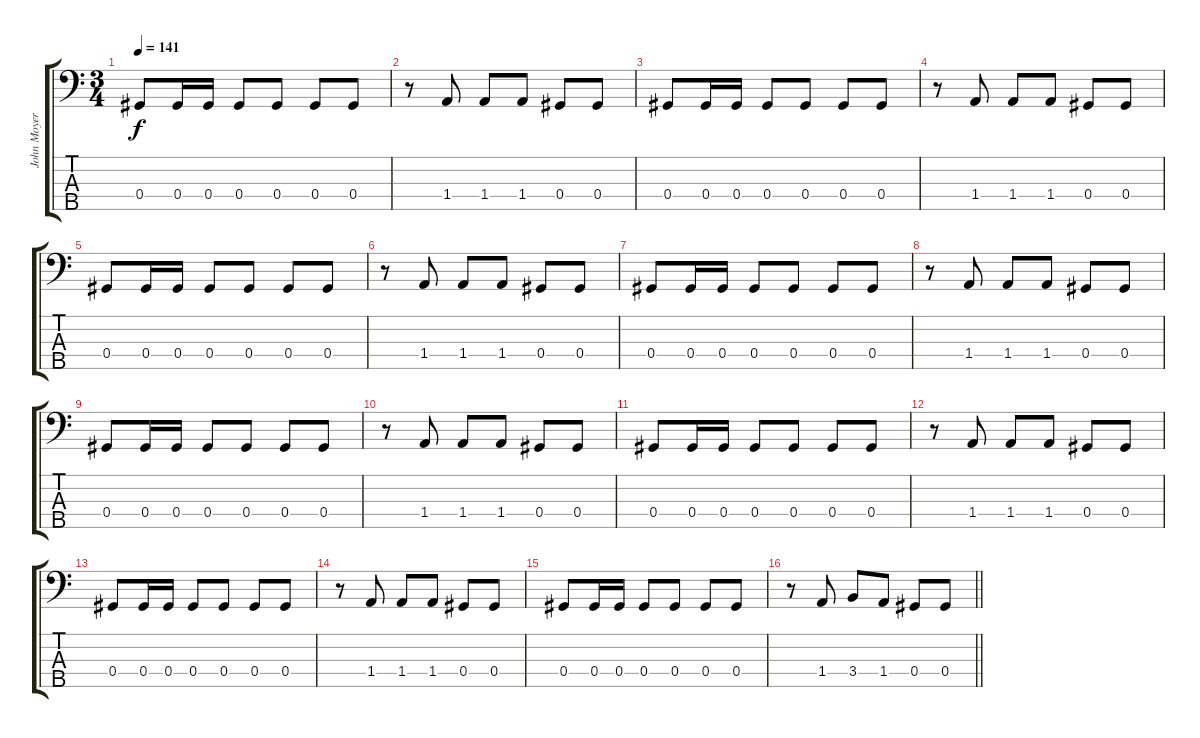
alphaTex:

\track ("John Moyer (Bass)" "John Moyer") {instrument electricbassfinger}
\staff {score tabs}
\tuning (Ab2 Gb2 Db2 Ab1 Db1) {hide}
\ts (3 4)
\tempo 141
\clef f4
\ks c
0.4.8{dy f} 0.4.16 0.4.16 0.4.8 0.4.8 0.4.8 0.4.8 |
r.8 1.4.8 1.4.8 1.4.8 0.4.8 0.4.8 |
0.4.8 0.4.16 0.4.16 0.4.8 0.4.8 0.4.8 0.4.8 |
r.8 1.4.8 1.4.8 1.4.8 0.4.8 0.4.8 |
0.4.8 0.4.16 0.4.16 0.4.8 0.4.8 0.4.8 0.4.8 |
r.8 1.4.8 1.4.8 1.4.8 0.4.8 0.4.8 |
0.4.8 0.4.16 0.4.16 0.4.8 0.4.8 0.4.8 0.4.8 |
r.8 1.4.8 1.4.8 1.4.8 0.4.8 0.4.8 |
0.4.8 0.4.16 0.4.16 0.4.8 0.4.8 0.4.8 0.4.8 |
r.8 1.4.8 1.4.8 1.4.8 0.4.8 0.4.8 |
0.4.8 0.4.16 0.4.16 0.4.8 0.4.8 0.4.8 0.4.8 |
r.8 1.4.8 1.4.8 1.4.8 0.4.8 0.4.8 |
0.4.8 0.4.16 0.4.16 0.4.8 0.4.8 0.4.8 0.4.8 |
r.8 1.4.8 1.4.8 1.4.8 0.4.8 0.4.8 |
0.4.8 0.4.16 0.4.16 0.4.8 0.4.8 0.4.8 0.4.8 |
\barLineRight lightlight
r.8 1.4.8 3.4.8 1.4.8 0.4.8 0.4.8
